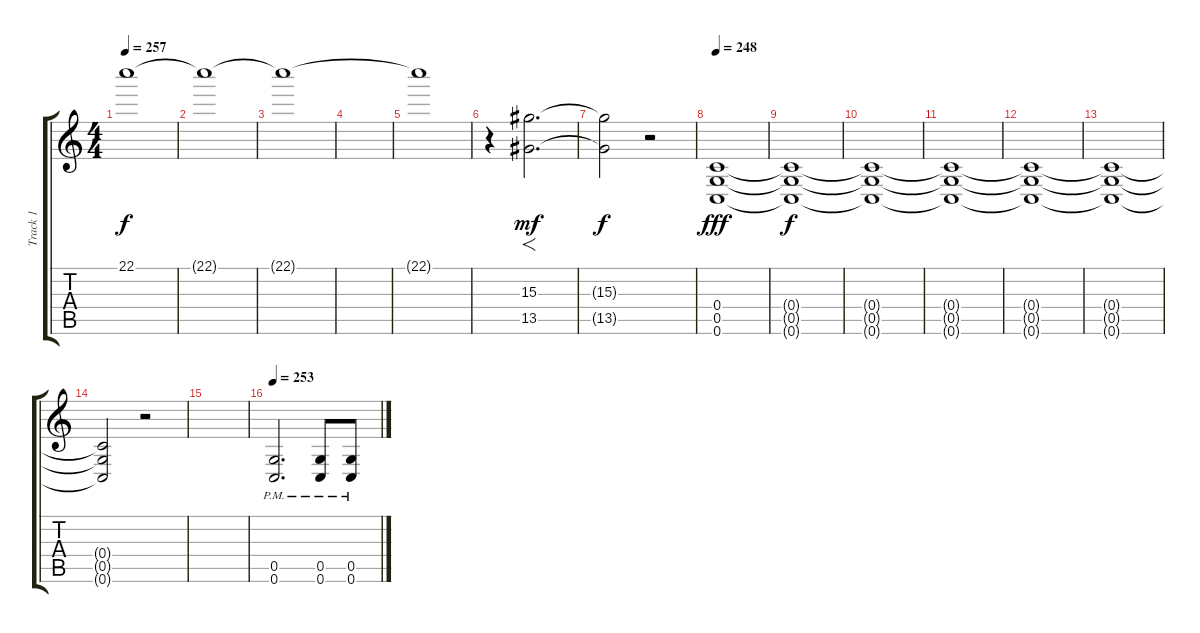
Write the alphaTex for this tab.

\track ("Track 1" "Track 1") {instrument distortionguitar}
\staff {score tabs}
\tuning (D4 A3 F3 C3 G2 C2) {hide}
\ts (4 4)
\tempo 257
\clef g2
\ks c
22.1{t}.1{dy f volume 0} |
22.1{t}.1 |
22.1{t}.1 |
|
22.1{t}.1 |
r.4{volume 16 instrument reversecymbal} (15.3 13.5).2{f d dy mf} |
(15.3{t} 13.5{t}).2{dy f} r.2{volume 16 instrument distortionguitar} |
\tempo 248
(0.4 0.5 0.6).1{dy fff} |
(0.4{t} 0.5{t} 0.6{t}).1{dy f} |
(0.4{t} 0.5{t} 0.6{t}).1 |
(0.4{t} 0.5{t} 0.6{t}).1 |
(0.4{t} 0.5{t} 0.6{t}).1 |
(0.4{t} 0.5{t} 0.6{t}).1 |
(0.4{t} 0.5{t} 0.6{t}).2 r.2 |
|
\tempo 253
(0.5{pm} 0.6{pm}).2{d} (0.5{pm} 0.6{pm}).8 (0.5{pm} 0.6{pm}).8
